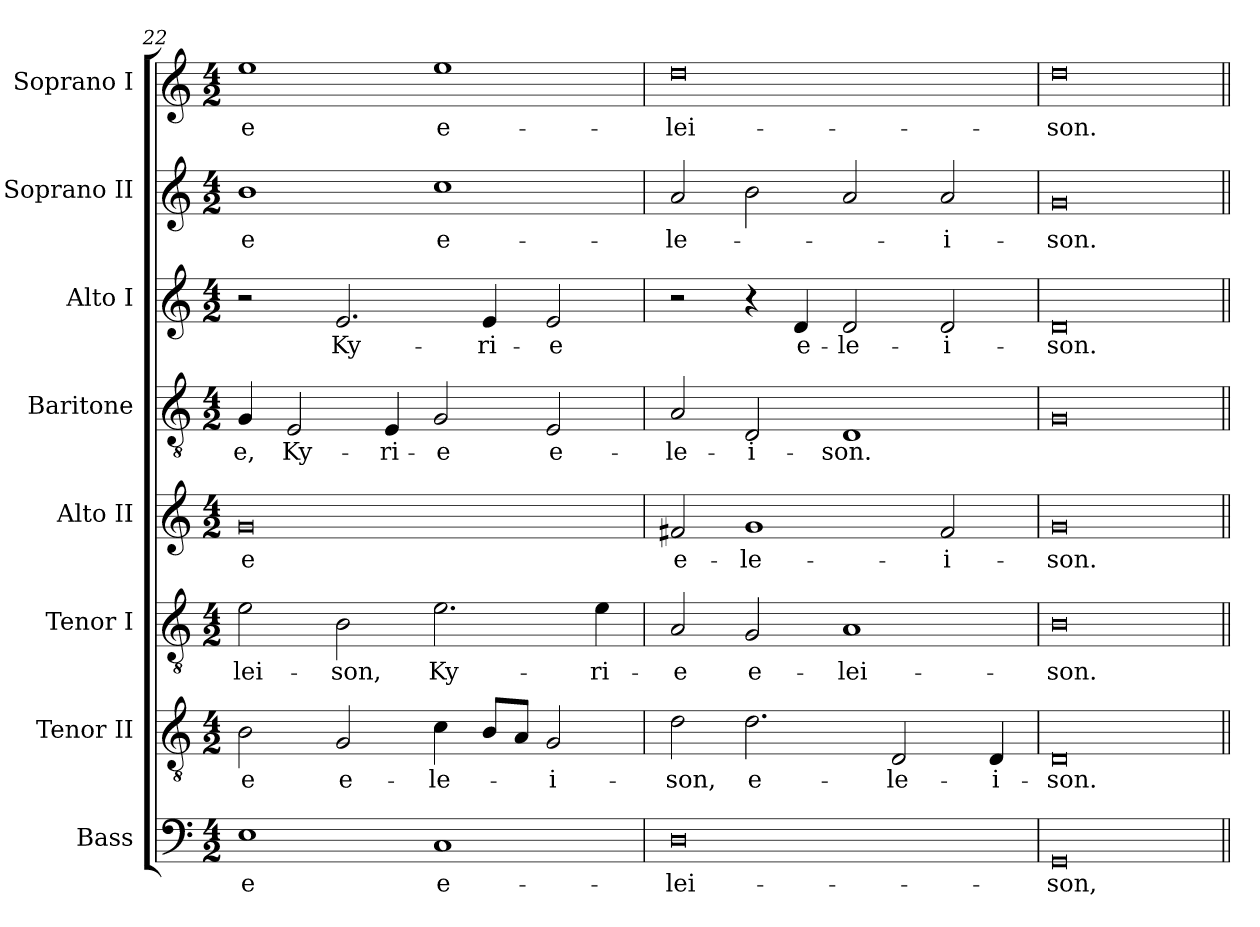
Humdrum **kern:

**kern	**text	**kern	**text	**kern	**text	**kern	**text	**kern	**text	**kern	**text	**kern	**text	**kern	**text
*part8	*part8	*part7	*part7	*part6	*part6	*part5	*part5	*part4	*part4	*part3	*part3	*part2	*part2	*part1	*part1
*staff8	*staff8	*staff7	*staff7	*staff6	*staff6	*staff5	*staff5	*staff4	*staff4	*staff3	*staff3	*staff2	*staff2	*staff1	*staff1
*I"Bass	*	*I"Tenor II	*	*I"Tenor I	*	*I"Alto II	*	*I"Baritone	*	*I"Alto I	*	*I"Soprano II	*	*I"Soprano I	*
*clefF4	*	*clefGv2	*	*clefGv2	*	*clefG2	*	*clefGv2	*	*clefG2	*	*clefG2	*	*clefG2	*
*ITrd7c12	*	*ITrd7c12	*	*ITrd7c12	*	*	*	*ITrd7c12	*	*	*	*	*	*	*
*k[]	*	*k[]	*	*k[]	*	*k[]	*	*k[]	*	*k[]	*	*k[]	*	*k[]	*
*C:	*	*C:	*	*C:	*	*C:	*	*C:	*	*C:	*	*C:	*	*C:	*
*M4/2	*	*M4/2	*	*M4/2	*	*M4/2	*	*M4/2	*	*M4/2	*	*M4/2	*	*M4/2	*
=22	=22	=22	=22	=22	=22	=22	=22	=22	=22	=22	=22	=22	=22	=22	=22
!	!LO:LY:b:color=#000000	!	!	!	!	!	!	!	!	!	!	!	!	!	!
!	!	!	!LO:LY:b:color=#000000	!	!	!	!	!	!	!	!	!	!	!	!
!	!	!	!	!	!LO:LY:b:color=#000000	!	!	!	!	!	!	!	!	!	!
!	!	!	!	!	!	!	!LO:LY:b:color=#000000	!	!	!	!	!	!	!	!
!	!	!	!	!	!	!	!	!	!LO:LY:b:color=#000000	!	!	!	!	!	!
!	!	!	!	!	!	!	!	!	!	!	!	!	!LO:LY:b:color=#000000	!	!
!	!	!	!	!	!	!	!	!	!	!	!	!	!	!	!LO:LY:b:color=#000000
1EEi	-e	2BBi\	-e	2Ei\	-lei-	0gi	-e	4GGi/	-e,	2r	.	1bi	-e	1eei	-e
!	!	!	!	!	!	!	!	!	!LO:LY:b:color=#000000	!	!	!	!	!	!
.	.	.	.	.	.	.	.	2EEi/	Ky-	.	.	.	.	.	.
!	!	!	!LO:LY:b:color=#000000	!	!	!	!	!	!	!	!	!	!	!	!
!	!	!	!	!	!LO:LY:b:color=#000000	!	!	!	!	!	!	!	!	!	!
!	!	!	!	!	!	!	!	!	!	!	!LO:LY:b:color=#000000	!	!	!	!
.	.	2GGi/	e-	2BBi\	-son,	.	.	.	.	2.ei/	Ky-	.	.	.	.
!	!	!	!	!	!	!	!	!	!LO:LY:b:color=#000000	!	!	!	!	!	!
.	.	.	.	.	.	.	.	4EEi/	-ri-	.	.	.	.	.	.
!	!LO:LY:b:color=#000000	!	!	!	!	!	!	!	!	!	!	!	!	!	!
!	!	!	!LO:LY:b:color=#000000	!	!	!	!	!	!	!	!	!	!	!	!
!	!	!	!	!	!LO:LY:b:color=#000000	!	!	!	!	!	!	!	!	!	!
!	!	!	!	!	!	!	!	!	!LO:LY:b:color=#000000	!	!	!	!	!	!
!	!	!	!	!	!	!	!	!	!	!	!	!	!LO:LY:b:color=#000000	!	!
!	!	!	!	!	!	!	!	!	!	!	!	!	!	!	!LO:LY:b:color=#000000
1CCi	e-	4Ci\	-le-	2.Ei\	Ky-	.	.	2GGi/	-e	.	.	1cci	e-	1eei	e-
!	!	!	!	!	!	!	!	!	!	!	!LO:LY:b:color=#000000	!	!	!	!
.	.	8BBi/L	.	.	.	.	.	.	.	4ei/	-ri-	.	.	.	.
.	.	8AAi/J	.	.	.	.	.	.	.	.	.	.	.	.	.
!	!	!	!LO:LY:b:color=#000000	!	!	!	!	!	!	!	!	!	!	!	!
!	!	!	!	!	!	!	!	!	!LO:LY:b:color=#000000	!	!	!	!	!	!
!	!	!	!	!	!	!	!	!	!	!	!LO:LY:b:color=#000000	!	!	!	!
.	.	2GGi/	-i-	.	.	.	.	2EEi/	e-	2ei/	-e	.	.	.	.
!	!	!	!	!	!LO:LY:b:color=#000000	!	!	!	!	!	!	!	!	!	!
.	.	.	.	4Ei\	-ri-	.	.	.	.	.	.	.	.	.	.
!!LO:PB:g=z
=23	=23	=23	=23	=23	=23	=23	=23	=23	=23	=23	=23	=23	=23	=23	=23
!	!LO:LY:b:color=#000000	!	!	!	!	!	!	!	!	!	!	!	!	!	!
!	!	!	!LO:LY:b:color=#000000	!	!	!	!	!	!	!	!	!	!	!	!
!	!	!	!	!	!LO:LY:b:color=#000000	!	!	!	!	!	!	!	!	!	!
!	!	!	!	!	!	!	!LO:LY:b:color=#000000	!	!	!	!	!	!	!	!
!	!	!	!	!	!	!	!	!	!LO:LY:b:color=#000000	!	!	!	!	!	!
!	!	!	!	!	!	!	!	!	!	!	!	!	!LO:LY:b:color=#000000	!	!
!	!	!	!	!	!	!	!	!	!	!	!	!	!	!	!LO:LY:b:color=#000000
0DDi	-lei-	2Di\	-son,	2AAi/	-e	2f#Xi/	e-	2AAi/	-le-	2r	.	2ai/	-le-	0ddi	-lei-
!	!	!	!LO:LY:b:color=#000000	!	!	!	!	!	!	!	!	!	!	!	!
!	!	!	!	!	!LO:LY:b:color=#000000	!	!	!	!	!	!	!	!	!	!
!	!	!	!	!	!	!	!LO:LY:b:color=#000000	!	!	!	!	!	!	!	!
!	!	!	!	!	!	!	!	!	!LO:LY:b:color=#000000	!	!	!	!	!	!
.	.	2.Di\	e-	2GGi/	e-	1gi	-le-	2DDi/	-i-	4r	.	2bi\	.	.	.
!	!	!	!	!	!	!	!	!	!	!	!LO:LY:b:color=#000000	!	!	!	!
.	.	.	.	.	.	.	.	.	.	4di/	e-	.	.	.	.
!	!	!	!	!	!LO:LY:b:color=#000000	!	!	!	!	!	!	!	!	!	!
!	!	!	!	!	!	!	!	!	!LO:LY:b:color=#000000	!	!	!	!	!	!
!	!	!	!	!	!	!	!	!	!	!	!LO:LY:b:color=#000000	!	!	!	!
.	.	.	.	1AAi	-lei-	.	.	1DDi	-son.	2di/	-le-	2ai/	.	.	.
!	!	!	!LO:LY:b:color=#000000	!	!	!	!	!	!	!	!	!	!	!	!
.	.	2DDi/	-le-	.	.	.	.	.	.	.	.	.	.	.	.
!	!	!	!	!	!	!	!LO:LY:b:color=#000000	!	!	!	!	!	!	!	!
!	!	!	!	!	!	!	!	!	!	!	!LO:LY:b:color=#000000	!	!	!	!
!	!	!	!	!	!	!	!	!	!	!	!	!	!LO:LY:b:color=#000000	!	!
.	.	.	.	.	.	2f#i/	-i-	.	.	2di/	-i-	2ai/	-i-	.	.
!	!	!	!LO:LY:b:color=#000000	!	!	!	!	!	!	!	!	!	!	!	!
.	.	4DDi/	-i-	.	.	.	.	.	.	.	.	.	.	.	.
=24	=24	=24	=24	=24	=24	=24	=24	=24	=24	=24	=24	=24	=24	=24	=24
!	!LO:LY:b:color=#000000	!	!	!	!	!	!	!	!	!	!	!	!	!	!
!	!	!	!LO:LY:b:color=#000000	!	!	!	!	!	!	!	!	!	!	!	!
!	!	!	!	!	!LO:LY:b:color=#000000	!	!	!	!	!	!	!	!	!	!
!	!	!	!	!	!	!	!LO:LY:b:color=#000000	!	!	!	!	!	!	!	!
!	!	!	!	!	!	!	!	!	!	!	!LO:LY:b:color=#000000	!	!	!	!
!	!	!	!	!	!	!	!	!	!	!	!	!	!LO:LY:b:color=#000000	!	!
!	!	!	!	!	!	!	!	!	!	!	!	!	!	!	!LO:LY:b:color=#000000
0GGGi	-son,	0DDi	-son.	0BBi	-son.	0gi	-son.	0GGi	.	0di	-son.	0gi	-son.	0ddi	-son.
=||	=||	=||	=||	=||	=||	=||	=||	=||	=||	=||	=||	=||	=||	=||	=||
*-	*-	*-	*-	*-	*-	*-	*-	*-	*-	*-	*-	*-	*-	*-	*-
